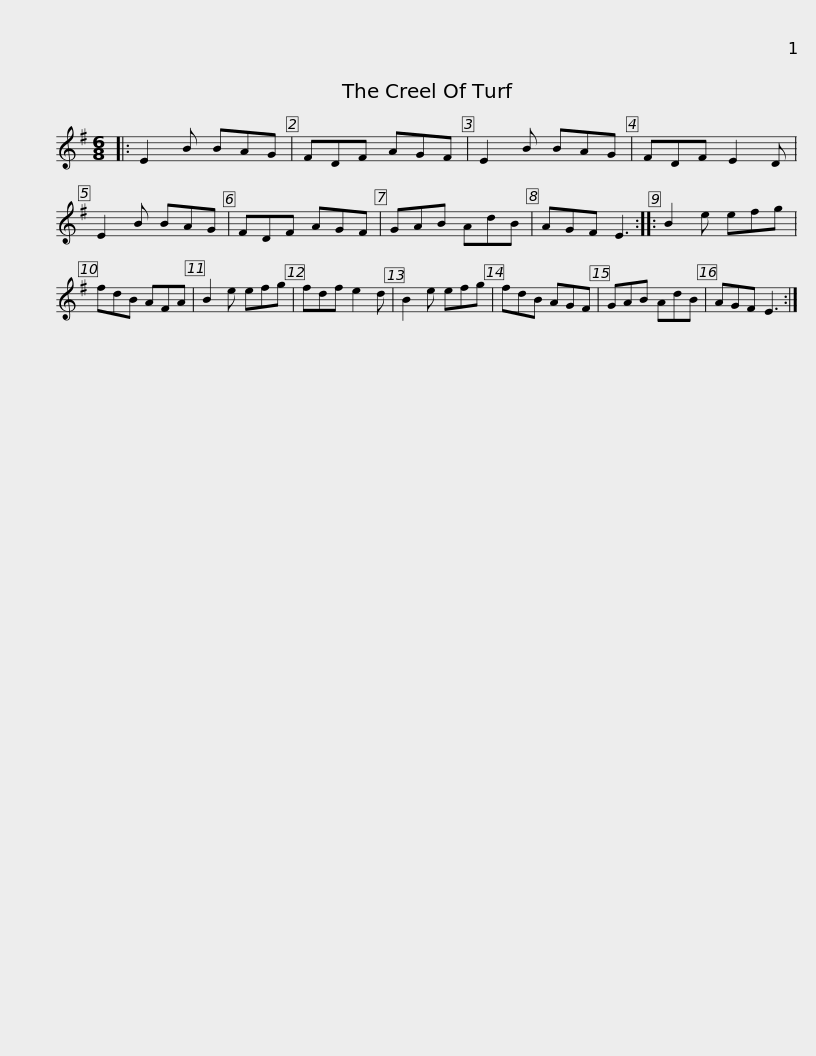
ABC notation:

X:1
L:1/8
M:6/8
I:linebreak $
K:Emin
V:1 treble
V:1
|: E2 B BAG | FDF AGF | E2 B BAG | FDF E2 D | E2 B BAG | %5
 FDF AGF | GAB AdB | AGF E3 ::$ B2 e efg | fdB AFA | %10
 B2 e efg | fdf e2 d | B2 e efg | fdB AGF | GAB AdB | %15
 AGF E3 :| %16
